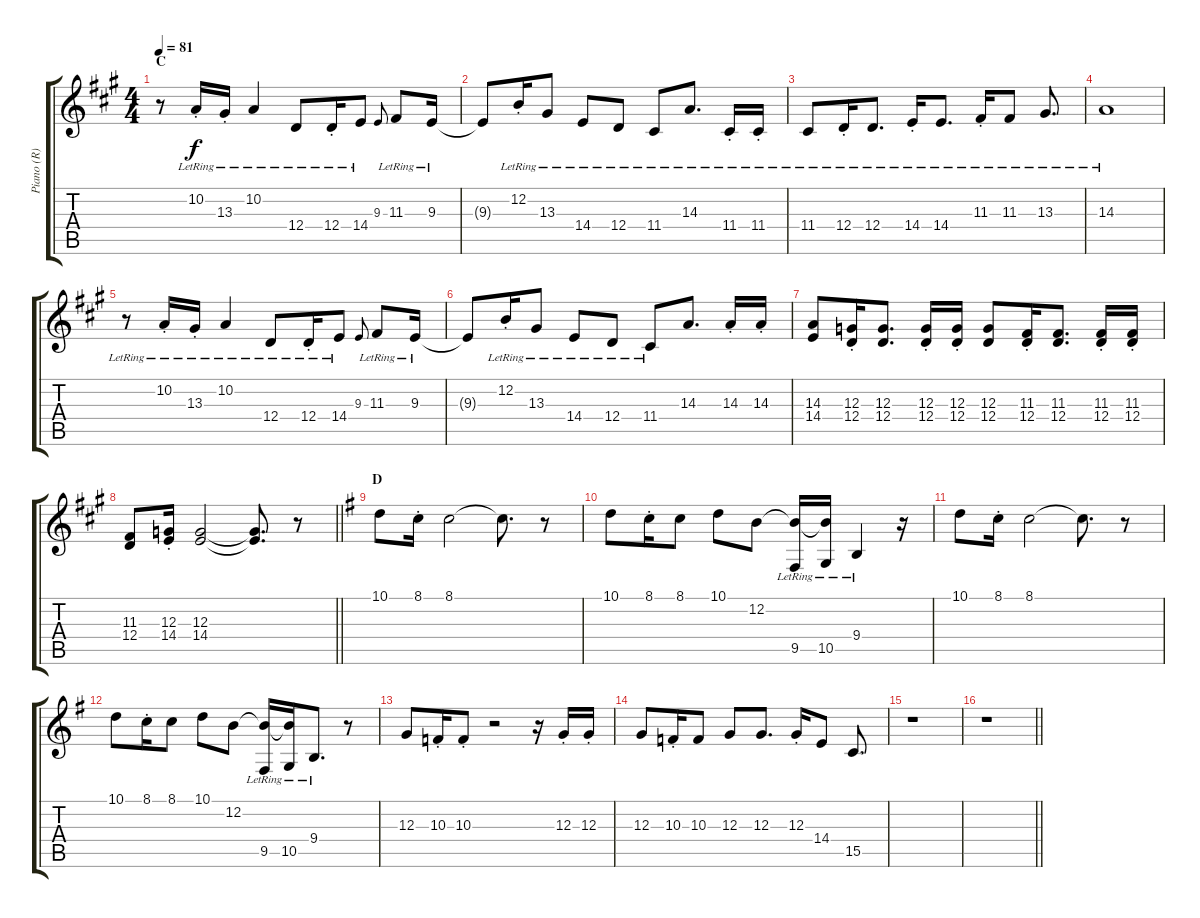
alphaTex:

\track ("Piano (R)" "Piano (R)") {instrument electricgrandpiano}
\staff {score tabs}
\tuning (E4 B3 G3 D3 A2 E2) {hide}
\ts (4 4)
\section ("" "C")
\tempo 81
\clef g2
\ks f#minor
r.8{dy f volume 16} 10.2{st lr}.16 13.3{st lr}.16{balance 8} 10.2{lr}.4 12.4{lr}.8 12.4{st lr}.16 14.4{lr}.8 9.3.8{gr onbeat} 11.3{lr}.8 9.3{lr}.16 |
9.3{t}.8 12.2{st lr}.16 13.3{lr}.8 14.4{lr}.8 12.4{lr}.8 11.4{lr}.8 14.3{lr}.8{d} 11.4{st lr}.16 11.4{st lr}.16 |
11.4{lr}.8 12.4{st lr}.16 12.4{lr}.8{d} 14.4{st lr}.16 14.4{lr}.8{d} 11.3{st lr}.16 11.3{lr}.8 13.3{lr}.8{d} |
14.3{lr}.1 |
r.8 10.2{st lr}.16 13.3{st lr}.16 10.2{lr}.4 12.4{lr}.8 12.4{st lr}.16 14.4{lr}.8 9.3.8{gr onbeat} 11.3{lr}.8 9.3{lr}.16 |
9.3{t}.8 12.2{st lr}.16 13.3{lr}.8 14.4{lr}.8 12.4{lr}.8 11.4{lr}.8 14.3.8{d} 14.3{st}.16 14.3{st}.16 |
(14.3 14.4).8 (12.3{st} 12.4{st}).16 (12.3 12.4).8{d} (12.3{st} 12.4{st}).16 (12.3{st} 12.4{st}).16 (12.3 12.4).8 (11.3{st} 12.4{st}).16 (11.3 12.4).8{d} (11.3{st} 12.4{st}).16 (11.3{st} 12.4{st}).16 |
\barLineRight lightlight
(11.3 12.4).8 (12.3 14.4{st}).16 (12.3 14.4).2 (12.3{t} 14.4{t}).8{d} r.8 |
\section ("" "D")
\ks eminor
10.1.8 8.1{st}.16 8.1.2 8.1{t}.8{d} r.8 |
10.1.8 8.1{st}.16 8.1.8 10.1.8 12.2.8 (12.2{t} 9.5{lr}).16 (12.2{t} 10.5{lr}).16 9.4{lr}.4 r.16 |
10.1.8 8.1{st}.16 8.1.2 8.1{t}.8{d} r.8 |
10.1.8 8.1{st}.16 8.1.8 10.1.8 12.2.8 (12.2{t} 9.5{lr}).16 (12.2{t} 10.5{lr}).16 9.4{lr}.8{d} r.8 |
12.3.8 10.3{st}.16 10.3{st}.8 r.2 r.16 12.3{st}.16 12.3{st}.16 |
12.3.8 10.3{st}.16 10.3.8 12.3.8 12.3.8{d} 12.3{st}.16 14.4.8 15.5.8{d} |
r.1 |
\barLineRight lightlight
r.1
